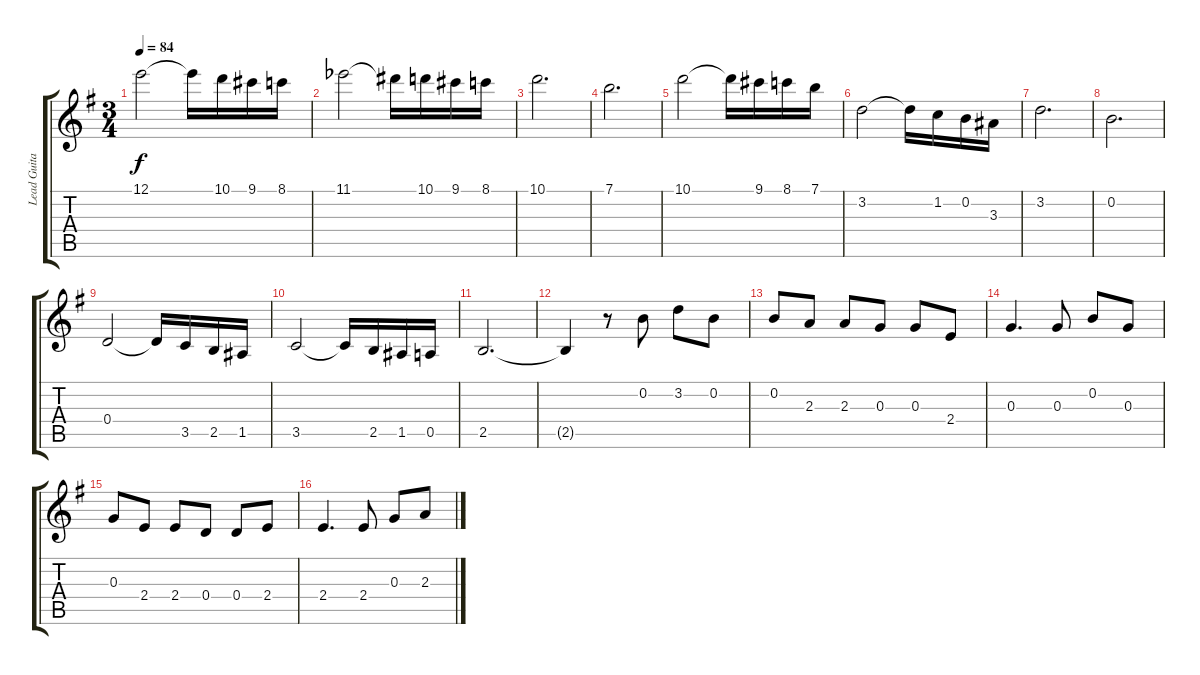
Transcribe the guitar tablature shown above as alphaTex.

\track ("Lead Guitar" "Lead Guita") {instrument acousticguitarnylon}
\staff {score tabs}
\tuning (E4 B3 G3 D3 A2 E2) {hide}
\ts (3 4)
\tempo 84
\clef g2
\ks g
12.1.2{dy f} 12.1{t}.16 10.1.16 9.1.16 8.1.16 |
11.1{acc b}.2 11.1{t}.16 10.1.16 9.1.16 8.1.16 |
10.1.2{d} |
7.1.2{d} |
10.1.2 10.1{t}.16 9.1.16 8.1.16 7.1.16 |
3.2.2 3.2{t}.16 1.2.16 0.2.16 3.3.16 |
3.2.2{d} |
0.2.2{d} |
0.4.2 0.4{t}.16 3.5.16 2.5.16 1.5.16 |
3.5.2 3.5{t}.16 2.5.16 1.5.16 0.5.16 |
2.5.2{d} |
2.5{t}.4 r.8 0.2.8 3.2.8 0.2.8 |
0.2.8 2.3.8 2.3.8 0.3.8 0.3.8 2.4.8 |
0.3.4{d} 0.3.8 0.2.8 0.3.8 |
0.3.8 2.4.8 2.4.8 0.4.8 0.4.8 2.4.8 |
2.4.4{d} 2.4.8 0.3.8 2.3.8
